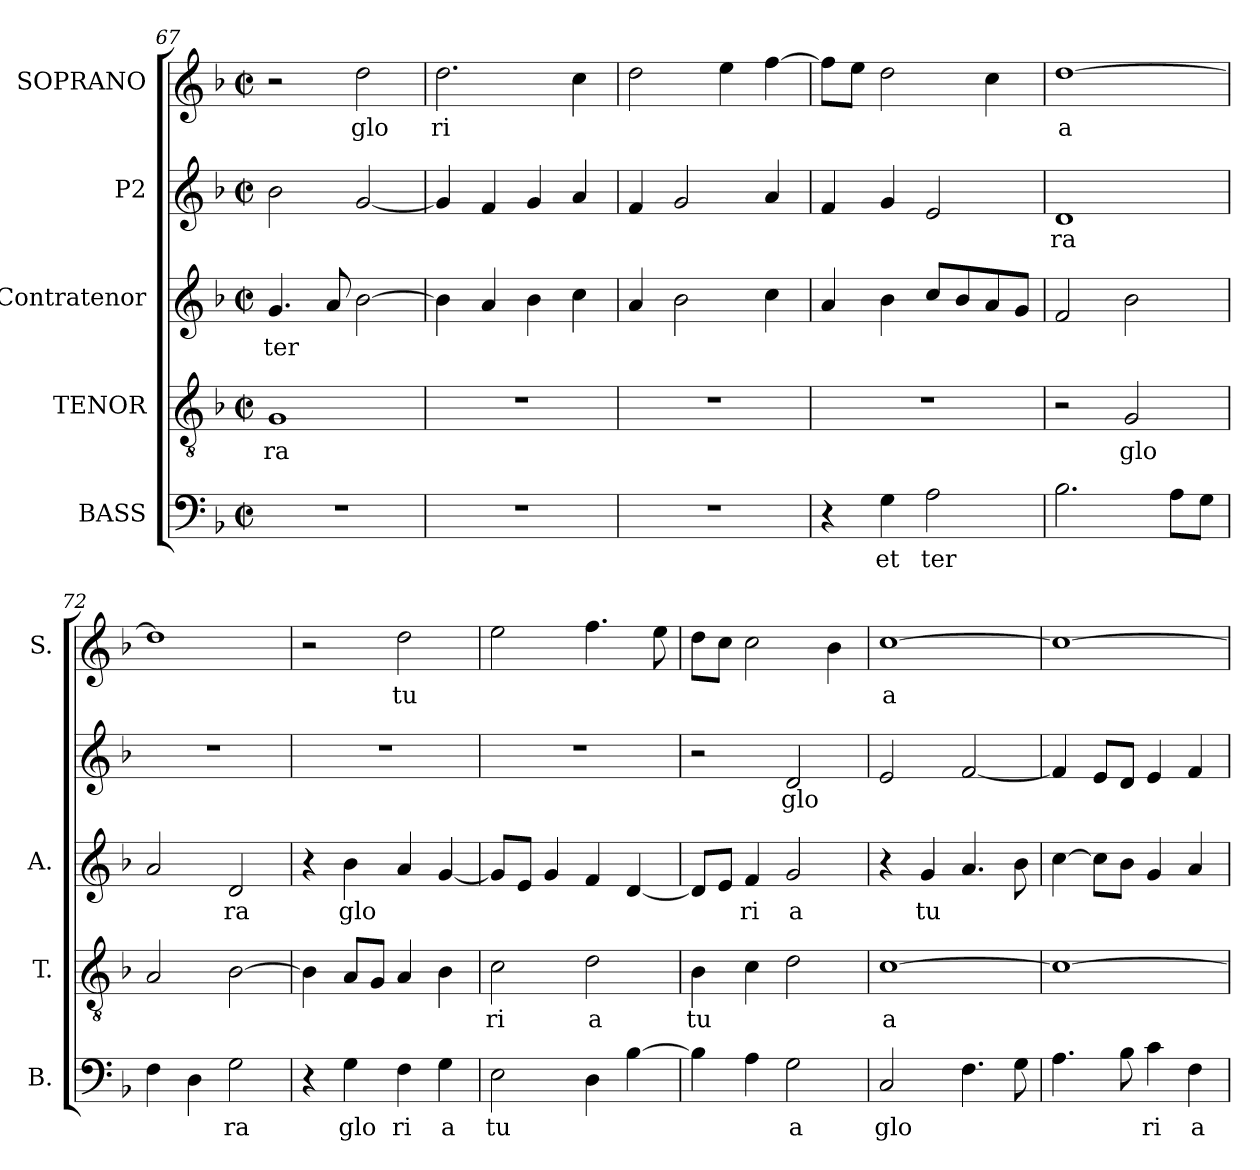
**kern	**text	**kern	**text	**kern	**text	**kern	**text	**kern	**text
*part5	*part5	*part4	*part4	*part3	*part3	*part2	*part2	*part1	*part1
*staff5	*staff5	*staff4	*staff4	*staff3	*staff3	*staff2	*staff2	*staff1	*staff1
*I"BASS	*	*I"TENOR	*	*I"Contratenor	*	*I"P2	*	*I"SOPRANO	*
*I'B.	*	*I'T.	*	*I'A.	*	*	*	*I'S.	*
*clefF4	*	*clefGv2	*	*clefG2	*	*clefG2	*	*clefG2	*
*	*	*ITrd7c12	*	*	*	*	*	*	*
*k[b-]	*	*k[b-]	*	*k[b-]	*	*k[b-]	*	*k[b-]	*
*F:	*	*F:	*	*F:	*	*F:	*	*F:	*
*M2/2	*	*M2/2	*	*M2/2	*	*M2/2	*	*M2/2	*
*met(c|)	*	*met(c|)	*	*met(c|)	*	*met(c|)	*	*met(c|)	*
=67	=67	=67	=67	=67	=67	=67	=67	=67	=67
!	!	!	!LO:LY:b:color=#000000	!	!	!	!	!	!
!	!	!	!	!	!LO:LY:b:color=#000000	!	!	!	!
1r	.	1GGi	ra	4.gi/	ter	2b-i\	.	2r	.
.	.	.	.	8ai/	.	.	.	.	.
!	!	!	!	!	!	!	!	!	!LO:LY:b:color=#000000
.	.	.	.	[2b-i\	.	[2gi/	.	2ddi\	glo
=68	=68	=68	=68	=68	=68	=68	=68	=68	=68
!	!	!	!	!	!	!	!	!	!LO:LY:b:color=#000000
1r	.	1r	.	4b-i\]	.	4gi/]	.	2.ddi\	ri
.	.	.	.	4ai/	.	4fi/	.	.	.
.	.	.	.	4b-i\	.	4gi/	.	.	.
.	.	.	.	4cci\	.	4ai/	.	4cci\	.
=69	=69	=69	=69	=69	=69	=69	=69	=69	=69
1r	.	1r	.	4ai/	.	4fi/	.	2ddi\	.
.	.	.	.	2b-i\	.	2gi/	.	.	.
.	.	.	.	.	.	.	.	4eei\	.
.	.	.	.	4cci\	.	4ai/	.	[4ffi\	.
!!LO:LB:g=z
=70	=70	=70	=70	=70	=70	=70	=70	=70	=70
4r	.	1r	.	4ai/	.	4fi/	.	8ffi\L]	.
.	.	.	.	.	.	.	.	8eei\J	.
!	!LO:LY:b:color=#000000	!	!	!	!	!	!	!	!
4Gi\	et	.	.	4b-i\	.	4gi/	.	2ddi\	.
!	!LO:LY:b:color=#000000	!	!	!	!	!	!	!	!
2Ai\	ter	.	.	8cci/L	.	2ei/	.	.	.
.	.	.	.	8b-i/	.	.	.	.	.
.	.	.	.	8ai/	.	.	.	4cci\	.
.	.	.	.	8gi/J	.	.	.	.	.
=71	=71	=71	=71	=71	=71	=71	=71	=71	=71
!	!	!	!	!	!	!	!LO:LY:b:color=#000000	!	!
!	!	!	!	!	!	!	!	!	!LO:LY:b:color=#000000
2.B-i\	.	2r	.	2fi/	.	1di	ra	[1ddi	a
!	!	!	!LO:LY:b:color=#000000	!	!	!	!	!	!
.	.	2GGi/	glo	2b-i\	.	.	.	.	.
8Ai\L	.	.	.	.	.	.	.	.	.
8Gi\J	.	.	.	.	.	.	.	.	.
=72	=72	=72	=72	=72	=72	=72	=72	=72	=72
4Fi\	.	2AAi/	.	2ai/	.	1r	.	1ddi]	.
4Di\	.	.	.	.	.	.	.	.	.
!	!LO:LY:b:color=#000000	!	!	!	!	!	!	!	!
!	!	!	!	!	!LO:LY:b:color=#000000	!	!	!	!
2Gi\	ra	[2BB-i\	.	2di/	ra	.	.	.	.
=73	=73	=73	=73	=73	=73	=73	=73	=73	=73
4r	.	4BB-i\]	.	4r	.	1r	.	2r	.
!	!LO:LY:b:color=#000000	!	!	!	!	!	!	!	!
!	!	!	!	!	!LO:LY:b:color=#000000	!	!	!	!
4Gi\	glo	8AAi/L	.	4b-i\	glo	.	.	.	.
.	.	8GGi/J	.	.	.	.	.	.	.
!	!LO:LY:b:color=#000000	!	!	!	!	!	!	!	!
!	!	!	!	!	!	!	!	!	!LO:LY:b:color=#000000
4Fi\	ri	4AAi/	.	4ai/	.	.	.	2ddi\	tu
!	!LO:LY:b:color=#000000	!	!	!	!	!	!	!	!
4Gi\	a	4BB-i\	.	[4gi/	.	.	.	.	.
=74	=74	=74	=74	=74	=74	=74	=74	=74	=74
!	!LO:LY:b:color=#000000	!	!	!	!	!	!	!	!
!	!	!	!LO:LY:b:color=#000000	!	!	!	!	!	!
2Ei\	tu	2Ci\	ri	8gi/L]	.	1r	.	2eei\	.
.	.	.	.	8ei/J	.	.	.	.	.
.	.	.	.	4gi/	.	.	.	.	.
!	!	!	!LO:LY:b:color=#000000	!	!	!	!	!	!
4Di\	.	2Di\	a	4fi/	.	.	.	4.ffi\	.
[4B-i\	.	.	.	[4di/	.	.	.	.	.
.	.	.	.	.	.	.	.	8eei\	.
!!LO:PB:g=z
=75	=75	=75	=75	=75	=75	=75	=75	=75	=75
!	!	!	!LO:LY:b:color=#000000	!	!	!	!	!	!
4B-i\]	.	4BB-i\	tu	8di/L]	.	2r	.	8ddi\L	.
.	.	.	.	8ei/J	.	.	.	8cci\J	.
!	!	!	!	!	!LO:LY:b:color=#000000	!	!	!	!
4Ai\	.	4Ci\	.	4fi/	ri	.	.	2cci\	.
!	!LO:LY:b:color=#000000	!	!	!	!	!	!	!	!
!	!	!	!	!	!LO:LY:b:color=#000000	!	!	!	!
!	!	!	!	!	!	!	!LO:LY:b:color=#000000	!	!
2Gi\	a	2Di\	.	2gi/	a	2di/	glo	.	.
.	.	.	.	.	.	.	.	4b-i\	.
=76	=76	=76	=76	=76	=76	=76	=76	=76	=76
!	!LO:LY:b:color=#000000	!	!	!	!	!	!	!	!
!	!	!	!LO:LY:b:color=#000000	!	!	!	!	!	!
!	!	!	!	!	!	!	!	!	!LO:LY:b:color=#000000
2Ci/	glo	[1Ci	a	4r	.	2ei/	.	[1cci	a
!	!	!	!	!	!LO:LY:b:color=#000000	!	!	!	!
.	.	.	.	4gi/	tu	.	.	.	.
4.Fi\	.	.	.	4.ai/	.	[2fi/	.	.	.
8Gi\	.	.	.	8b-i\	.	.	.	.	.
=77	=77	=77	=77	=77	=77	=77	=77	=77	=77
4.Ai\	.	1Ci_	.	[4cci\	.	4fi/]	.	1cci_	.
.	.	.	.	8cci\L]	.	8ei/L	.	.	.
8B-i\	.	.	.	8b-i\J	.	8di/J	.	.	.
!	!LO:LY:b:color=#000000	!	!	!	!	!	!	!	!
4ci\	ri	.	.	4gi/	.	4ei/	.	.	.
!	!LO:LY:b:color=#000000	!	!	!	!	!	!	!	!
4Fi\	a	.	.	4ai/	.	4fi/	.	.	.
=	=	=	=	=	=	=	=	=	=
*-	*-	*-	*-	*-	*-	*-	*-	*-	*-
